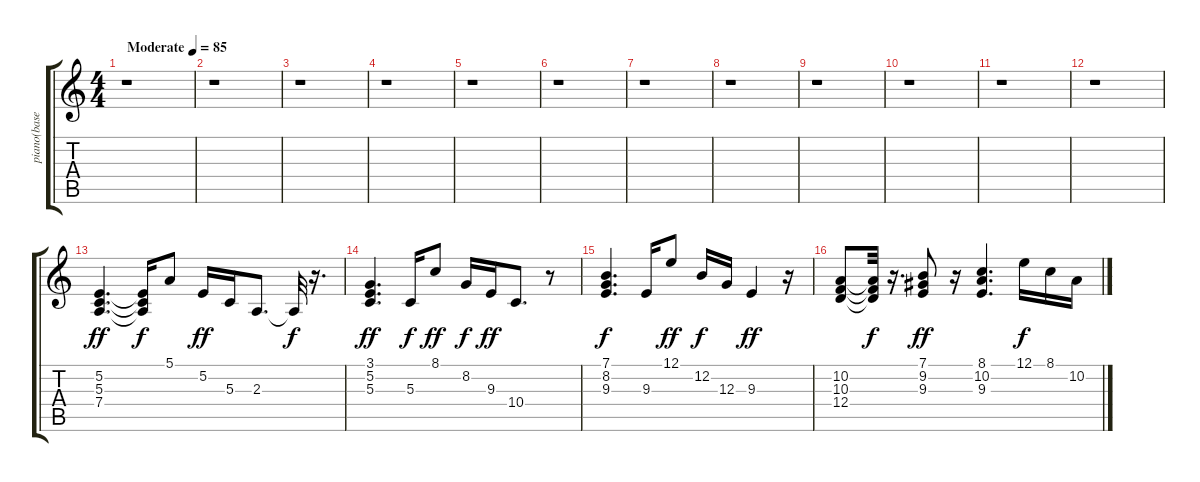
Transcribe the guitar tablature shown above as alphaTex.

\track ("piano(base)" "piano(base") {instrument brightacousticpiano}
\staff {score tabs}
\tuning (E4 B3 G3 D3 A2 E2) {hide}
\ts (4 4)
\tempo (85 "Moderate")
\clef g2
\ks c
r.1{dy ff instrument brightacousticpiano} |
r.1 |
r.1 |
r.1 |
r.1 |
r.1 |
r.1 |
r.1 |
r.1 |
r.1 |
r.1 |
r.1 |
(5.2 5.3 7.4).4{d} (5.2{t} 5.3{t} 7.4{t}).16{dy f} 5.1.8 5.2.16{dy ff} 5.3.16 2.3.8{d} 2.3{t}.32{dy f} r.16{d} |
(3.1 5.2 5.3).4{d dy ff} 5.3.16{dy f} 8.1.8{dy ff} 8.2.16{dy f} 9.3.16{dy ff} 10.4.8{d} r.8 |
(7.1 8.2 9.3).4{d dy f} 9.3.16 12.1.8{dy ff} 12.2.16{dy f} 12.3.16 9.3.4{dy ff} r.16 |
(10.2 10.3 12.4).8 (10.2{t} 10.3{t} 12.4{t}).32{dy f} r.16{d} (7.1 9.2 9.3).8{dy ff} r.16 (8.1 10.2 9.3).4{d} 12.1.16{dy f} 8.1.16 10.2.16
